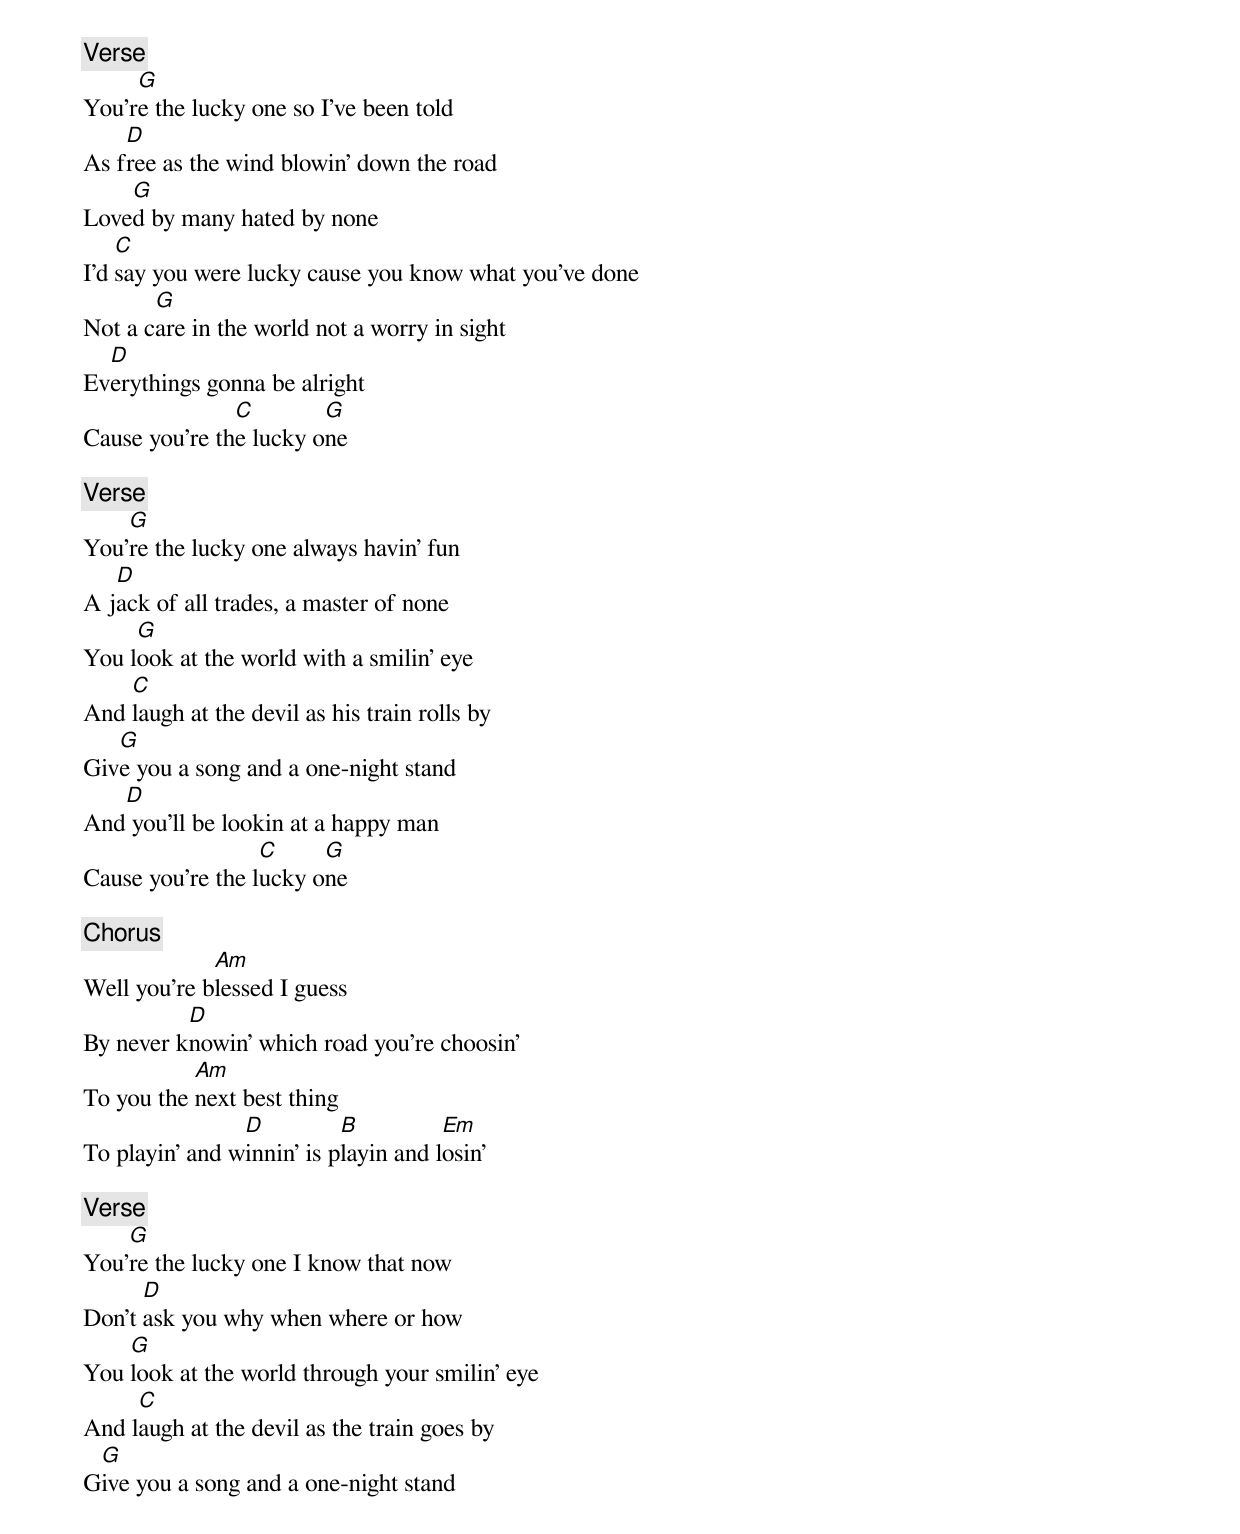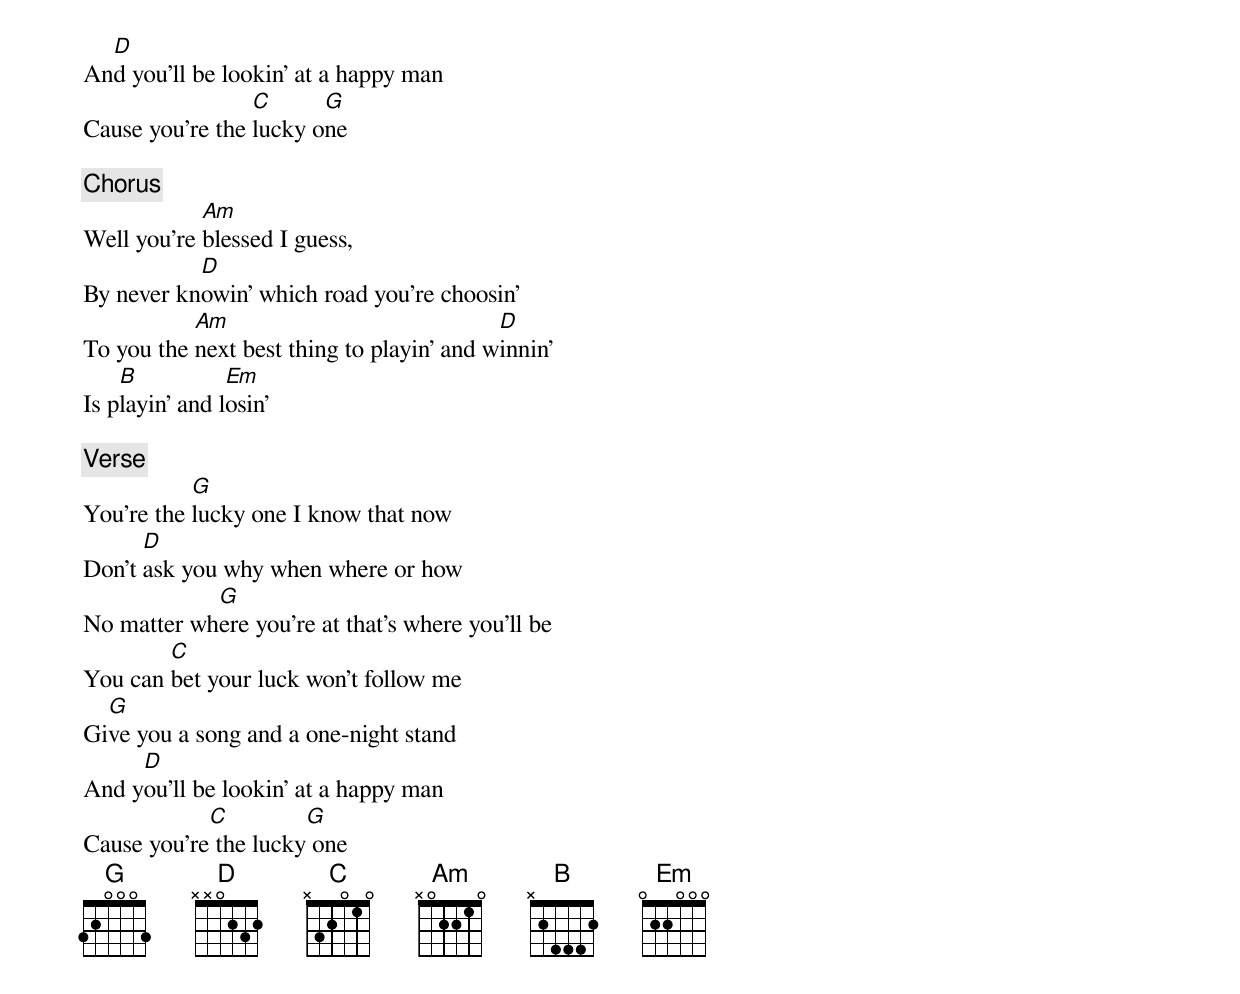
[Verse]
     G
You're the lucky one so I've been told
    D
As free as the wind blowin' down the road
    G
Loved by many hated by none
    C
I'd say you were lucky cause you know what you've done
       G
Not a care in the world not a worry in sight
  D
Everythings gonna be alright
               C        G
Cause you're the lucky one

[Verse]
    G
You're the lucky one always havin' fun
   D
A jack of all trades, a master of none
     G
You look at the world with a smilin' eye
    C
And laugh at the devil as his train rolls by
   G
Give you a song and a one-night stand
   D
And you'll be lookin at a happy man
                  C     G
Cause you're the lucky one

[Chorus]
             Am
Well you're blessed I guess
          D
By never knowin' which road you're choosin'
           Am
To you the next best thing
                D          B          Em
To playin' and winnin' is playin and losin'

[Verse]
    G
You're the lucky one I know that now
      D
Don't ask you why when where or how
    G
You look at the world through your smilin' eye
     C
And laugh at the devil as the train goes by
 G
Give you a song and a one-night stand
  D
And you'll be lookin' at a happy man
                 C      G
Cause you're the lucky one

[Chorus]
            Am
Well you're blessed I guess,
           D
By never knowin' which road you're choosin'
           Am                              D
To you the next best thing to playin' and winnin'
    B           Em
Is playin' and losin'

[Verse]
           G
You're the lucky one I know that now
      D
Don't ask you why when where or how
            G
No matter where you're at that's where you'll be
        C
You can bet your luck won't follow me
  G
Give you a song and a one-night stand
     D
And you'll be lookin' at a happy man
            C         G
Cause you're the lucky one
